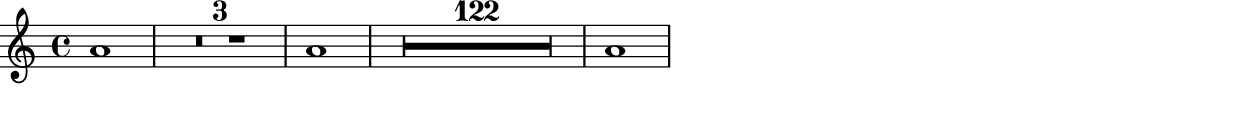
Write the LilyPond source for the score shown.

%% Generated by lilypond-book
%% Options: [exampleindent=10.16\mm,fragment,indent=0\mm,line-width=160\mm,paper-height=845.047\pt,paper-width=597.508\pt,papersize='(cons (* 597.508 pt) (* 845.047 pt)),quote,relative=2]
\include "lilypond-book-preamble.ly"


% ****************************************************************
% Start cut-&-pastable-section
% ****************************************************************

#(ly:set-option 'eps-box-padding 3.000000)



\paper {
  #(set-paper-size '(cons (* 597.508 pt) (* 845.047 pt)))
  indent = 0\mm
  line-width = 160\mm
  % offset the left padding, also add 1mm as lilypond creates cropped
  % images with a little space on the right
  line-width = #(- line-width (* mm  3.000000) (* mm 1))
  line-width = 160\mm - 2.0 * 10.16\mm
  % offset the left padding, also add 1mm as lilypond creates cropped
  % images with a little space on the right
  line-width = #(- line-width (* mm  3.000000) (* mm 1))
}

\layout {
  
}


\relative c''
{


% ****************************************************************
% ly snippet contents follows:
% ****************************************************************
\sourcefileline 6083
a1
\set Score.skipBars = ##t
R1*3
a1
\set Score.skipBars = ##t
R1*122
a1


% ****************************************************************
% end ly snippet
% ****************************************************************
}
